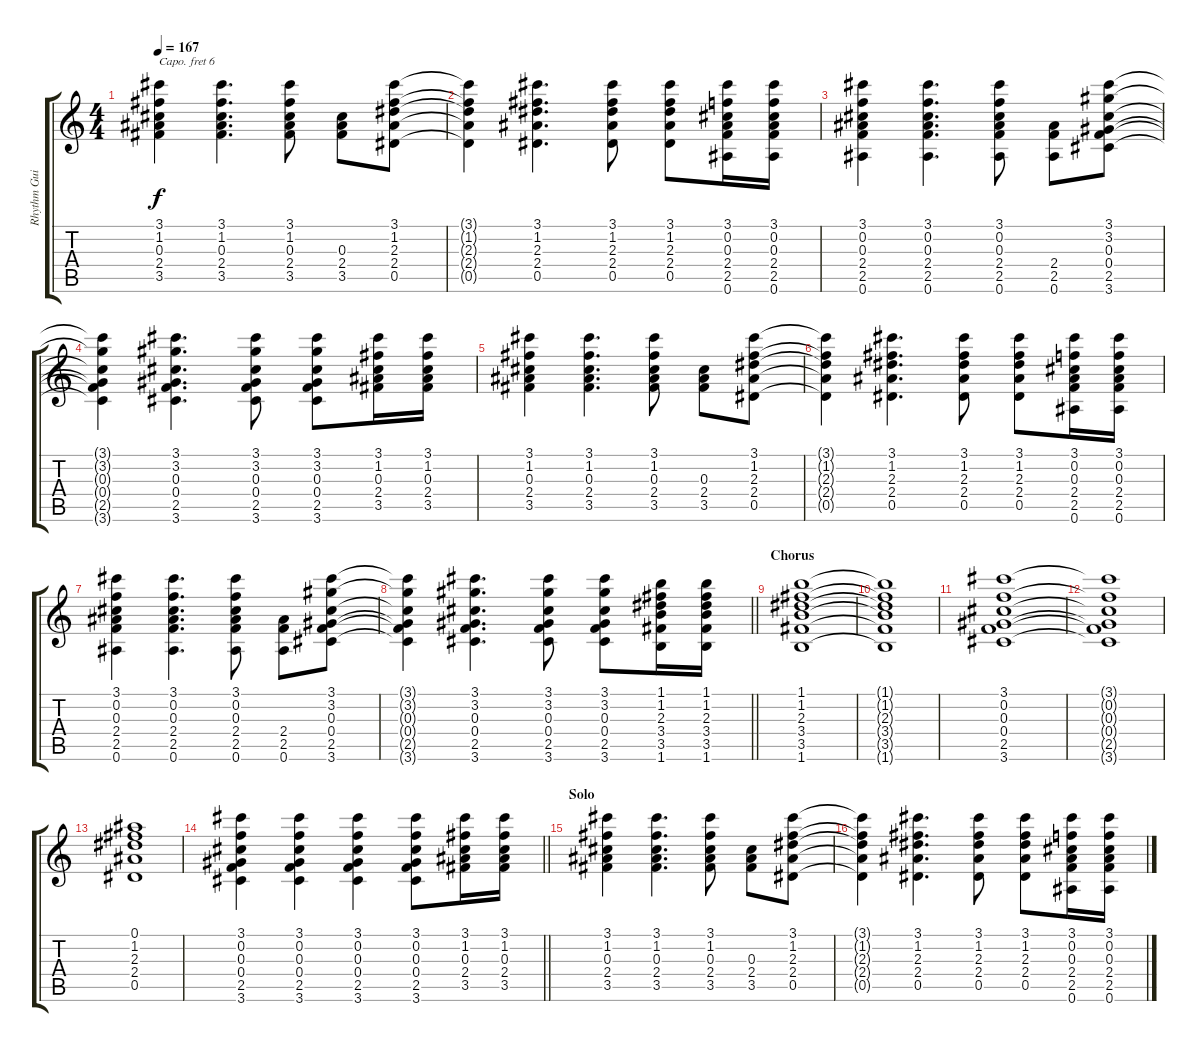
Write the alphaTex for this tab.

\track ("Rhythm Guitar" "Rhythm Gui") {instrument electricguitarclean}
\staff {score tabs}
\capo 6
\tuning (E4 B3 G3 D3 A2 E2) {hide}
\ts (4 4)
\tempo 167
\clef g2
\ks c
(3.1 1.2 0.3 2.4 3.5).4{dy f} (3.1 1.2 0.3 2.4 3.5).4{d} (3.1 1.2 0.3 2.4 3.5).8 (0.3 2.4 3.5).8 (3.1 1.2 2.3 2.4 0.5).8 |
(3.1{t} 1.2{t} 2.3{t} 2.4{t} 0.5{t}).4 (3.1 1.2 2.3 2.4 0.5).4{d} (3.1 1.2 2.3 2.4 0.5).8 (3.1 1.2 2.3 2.4 0.5).8 (3.1 0.2 0.3 2.4 2.5 0.6).16 (3.1 0.2 0.3 2.4 2.5 0.6).16 |
(3.1 0.2 0.3 2.4 2.5 0.6).4 (3.1 0.2 0.3 2.4 2.5 0.6).4{d} (3.1 0.2 0.3 2.4 2.5 0.6).8 (2.4 2.5 0.6).8 (3.1 3.2 0.3 0.4 2.5 3.6).8 |
(3.1{t} 3.2{t} 0.3{t} 0.4{t} 2.5{t} 3.6{t}).4 (3.1 3.2 0.3 0.4 2.5 3.6).4{d} (3.1 3.2 0.3 0.4 2.5 3.6).8 (3.1 3.2 0.3 0.4 2.5 3.6).8 (3.1 1.2 0.3 2.4 3.5).16 (3.1 1.2 0.3 2.4 3.5).16 |
(3.1 1.2 0.3 2.4 3.5).4 (3.1 1.2 0.3 2.4 3.5).4{d} (3.1 1.2 0.3 2.4 3.5).8 (0.3 2.4 3.5).8 (3.1 1.2 2.3 2.4 0.5).8 |
(3.1{t} 1.2{t} 2.3{t} 2.4{t} 0.5{t}).4 (3.1 1.2 2.3 2.4 0.5).4{d} (3.1 1.2 2.3 2.4 0.5).8 (3.1 1.2 2.3 2.4 0.5).8 (3.1 0.2 0.3 2.4 2.5 0.6).16 (3.1 0.2 0.3 2.4 2.5 0.6).16 |
(3.1 0.2 0.3 2.4 2.5 0.6).4 (3.1 0.2 0.3 2.4 2.5 0.6).4{d} (3.1 0.2 0.3 2.4 2.5 0.6).8 (2.4 2.5 0.6).8 (3.1 3.2 0.3 0.4 2.5 3.6).8 |
\barLineRight lightlight
(3.1{t} 3.2{t} 0.3{t} 0.4{t} 2.5{t} 3.6{t}).4 (3.1 3.2 0.3 0.4 2.5 3.6).4{d} (3.1 3.2 0.3 0.4 2.5 3.6).8 (3.1 3.2 0.3 0.4 2.5 3.6).8 (1.1 1.2 2.3 3.4 3.5 1.6).16 (1.1 1.2 2.3 3.4 3.5 1.6).16 |
\section ("" "Chorus")
(1.1 1.2 2.3 3.4 3.5 1.6).1 |
(1.1{t} 1.2{t} 2.3{t} 3.4{t} 3.5{t} 1.6{t}).1 |
(3.1 0.2 0.3 0.4 2.5 3.6).1 |
(3.1{t} 0.2{t} 0.3{t} 0.4{t} 2.5{t} 3.6{t}).1 |
(0.1 1.2 2.3 2.4 0.5).1 |
\barLineRight lightlight
(3.1 0.2 0.3 0.4 2.5 3.6).4 (3.1 0.2 0.3 0.4 2.5 3.6).4 (3.1 0.2 0.3 0.4 2.5 3.6).4 (3.1 0.2 0.3 0.4 2.5 3.6).8 (3.1 1.2 0.3 2.4 3.5).16 (3.1 1.2 0.3 2.4 3.5).16 |
\section ("" "Solo")
(3.1 1.2 0.3 2.4 3.5).4 (3.1 1.2 0.3 2.4 3.5).4{d} (3.1 1.2 0.3 2.4 3.5).8 (0.3 2.4 3.5).8 (3.1 1.2 2.3 2.4 0.5).8 |
(3.1{t} 1.2{t} 2.3{t} 2.4{t} 0.5{t}).4 (3.1 1.2 2.3 2.4 0.5).4{d} (3.1 1.2 2.3 2.4 0.5).8 (3.1 1.2 2.3 2.4 0.5).8 (3.1 0.2 0.3 2.4 2.5 0.6).16 (3.1 0.2 0.3 2.4 2.5 0.6).16
